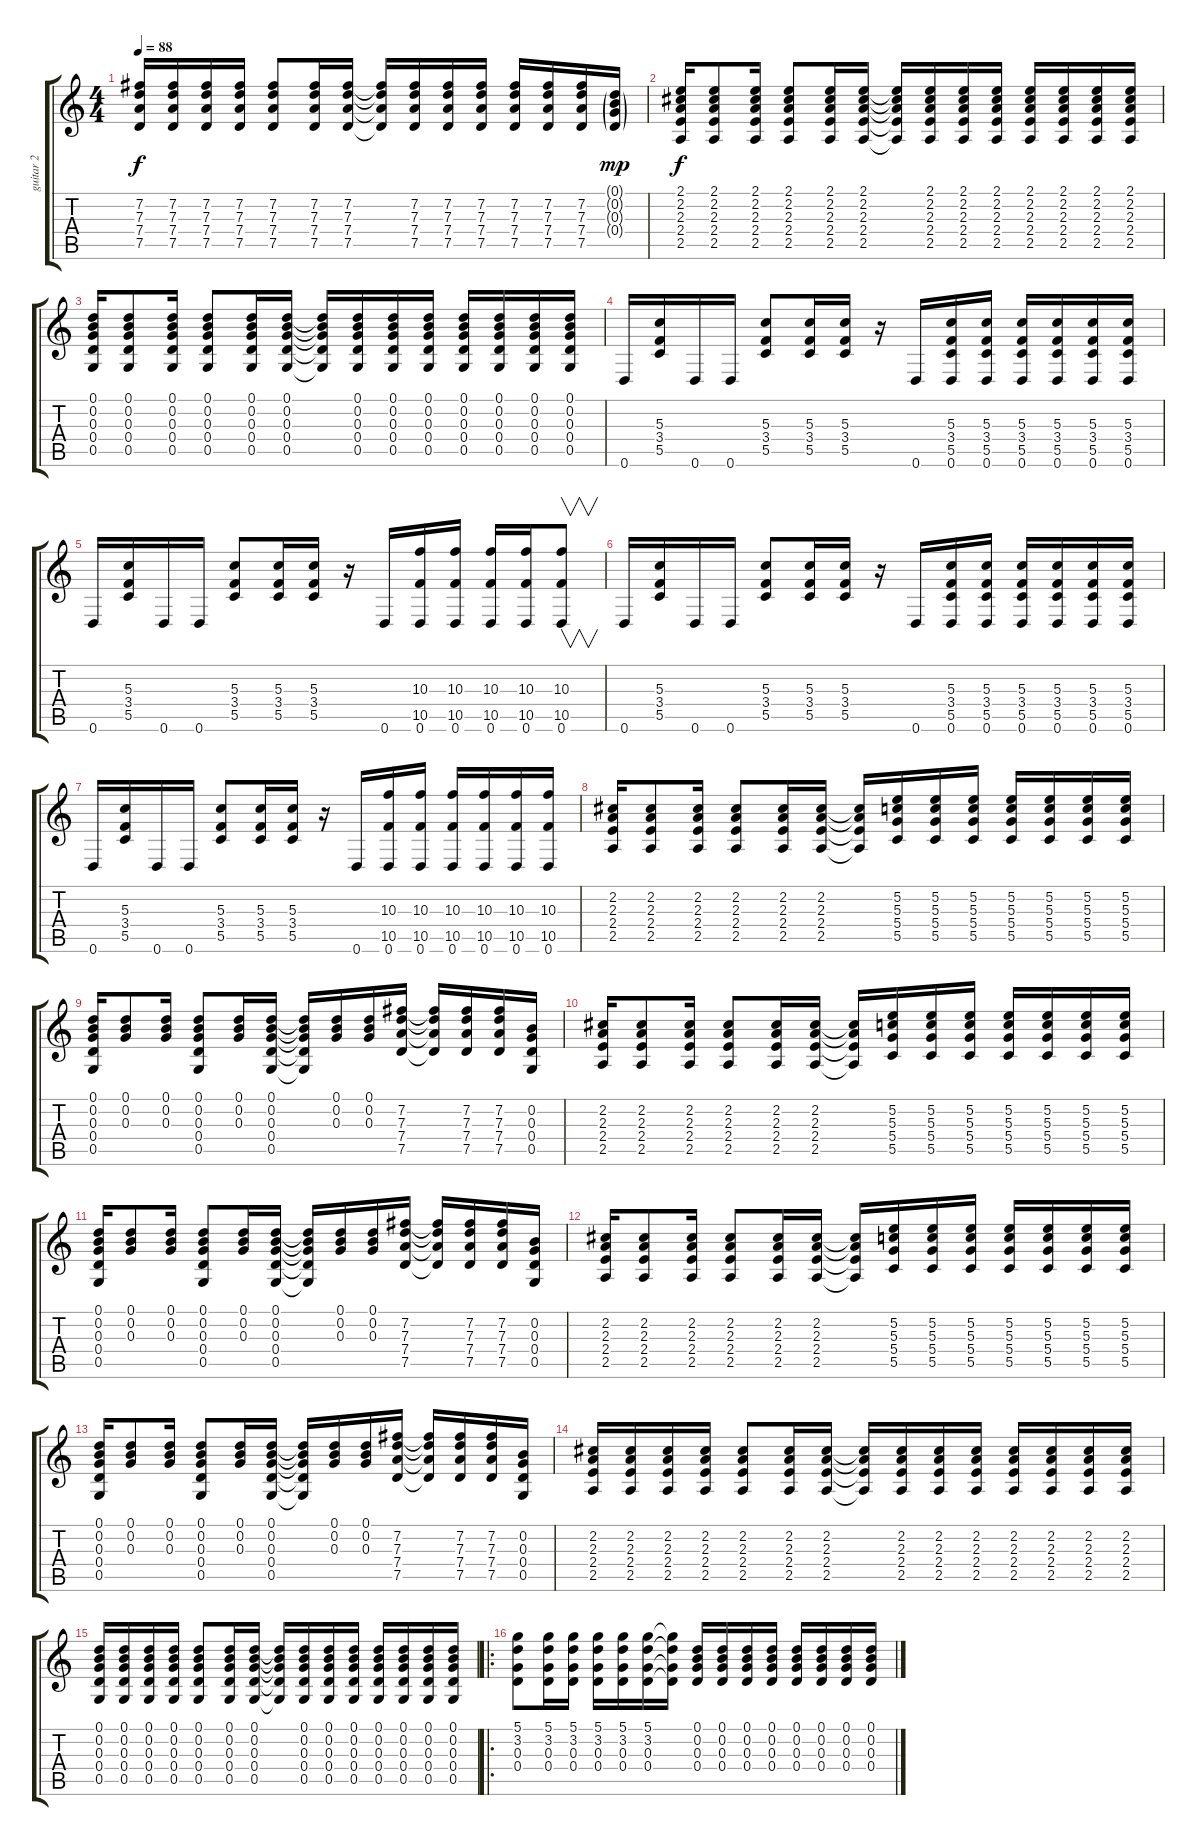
\track ("guitar 2" "guitar 2") {instrument distortionguitar}
\staff {score tabs}
\tuning (D4 B3 G3 D3 G2 D2) {hide}
\ts (4 4)
\tempo 88
\clef g2
\ks c
(7.2 7.3 7.4 7.5).16{dy f} (7.2 7.3 7.4 7.5).16 (7.2 7.3 7.4 7.5).16 (7.2 7.3 7.4 7.5).16 (7.2 7.3 7.4 7.5).8 (7.2 7.3 7.4 7.5).16 (7.2 7.3 7.4 7.5).16 (7.2{t} 7.3{t} 7.4{t} 7.5{t}).16 (7.2 7.3 7.4 7.5).16 (7.2 7.3 7.4 7.5).16 (7.2 7.3 7.4 7.5).16 (7.2 7.3 7.4 7.5).16 (7.2 7.3 7.4 7.5).16 (7.2 7.3 7.4 7.5).16 (0.1{g} 0.2{g} 0.3{g} 0.4{g}).16{dy mp} |
(2.1 2.2 2.3 2.4 2.5).16{dy f} (2.1 2.2 2.3 2.4 2.5).8 (2.1 2.2 2.3 2.4 2.5).16 (2.1 2.2 2.3 2.4 2.5).8 (2.1 2.2 2.3 2.4 2.5).16 (2.1 2.2 2.3 2.4 2.5).16 (2.1{t} 2.2{t} 2.3{t} 2.4{t} 2.5{t}).16 (2.1 2.2 2.3 2.4 2.5).16 (2.1 2.2 2.3 2.4 2.5).16 (2.1 2.2 2.3 2.4 2.5).16 (2.1 2.2 2.3 2.4 2.5).16 (2.1 2.2 2.3 2.4 2.5).16 (2.1 2.2 2.3 2.4 2.5).16 (2.1 2.2 2.3 2.4 2.5).16 |
(0.1 0.2 0.3 0.4 0.5).16 (0.1 0.2 0.3 0.4 0.5).8 (0.1 0.2 0.3 0.4 0.5).16 (0.1 0.2 0.3 0.4 0.5).8 (0.1 0.2 0.3 0.4 0.5).16 (0.1 0.2 0.3 0.4 0.5).16 (0.1{t} 0.2{t} 0.3{t} 0.4{t} 0.5{t}).16 (0.1 0.2 0.3 0.4 0.5).16 (0.1 0.2 0.3 0.4 0.5).16 (0.1 0.2 0.3 0.4 0.5).16 (0.1 0.2 0.3 0.4 0.5).16 (0.1 0.2 0.3 0.4 0.5).16 (0.1 0.2 0.3 0.4 0.5).16 (0.1 0.2 0.3 0.4 0.5).16 |
0.6.16 (5.3 3.4 5.5).16 0.6.16 0.6.16 (5.3 3.4 5.5).8 (5.3 3.4 5.5).16 (5.3 3.4 5.5).16 r.16 0.6.16 (5.3 3.4 5.5 0.6).16 (5.3 3.4 5.5 0.6).16 (5.3 3.4 5.5 0.6).16 (5.3 3.4 5.5 0.6).16 (5.3 3.4 5.5 0.6).16 (5.3 3.4 5.5 0.6).16 |
0.6.16 (5.3 3.4 5.5).16 0.6.16 0.6.16 (5.3 3.4 5.5).8 (5.3 3.4 5.5).16 (5.3 3.4 5.5).16 r.16 0.6.16 (10.3 10.5 0.6).16 (10.3 10.5 0.6).16 (10.3 10.5 0.6).16 (10.3 10.5 0.6).16 (10.3 10.5 0.6).8{v} |
0.6.16 (5.3 3.4 5.5).16 0.6.16 0.6.16 (5.3 3.4 5.5).8 (5.3 3.4 5.5).16 (5.3 3.4 5.5).16 r.16 0.6.16 (5.3 3.4 5.5 0.6).16 (5.3 3.4 5.5 0.6).16 (5.3 3.4 5.5 0.6).16 (5.3 3.4 5.5 0.6).16 (5.3 3.4 5.5 0.6).16 (5.3 3.4 5.5 0.6).16 |
0.6.16 (5.3 3.4 5.5).16 0.6.16 0.6.16 (5.3 3.4 5.5).8 (5.3 3.4 5.5).16 (5.3 3.4 5.5).16 r.16 0.6.16 (10.3 10.5 0.6).16 (10.3 10.5 0.6).16 (10.3 10.5 0.6).16 (10.3 10.5 0.6).16 (10.3 10.5 0.6).16 (10.3 10.5 0.6).16 |
(2.2 2.3 2.4 2.5).16 (2.2 2.3 2.4 2.5).8 (2.2 2.3 2.4 2.5).16 (2.2 2.3 2.4 2.5).8 (2.2 2.3 2.4 2.5).16 (2.2 2.3 2.4 2.5).16 (2.2{t} 2.3{t} 2.4{t} 2.5{t}).16 (5.2 5.3 5.4 5.5).16 (5.2 5.3 5.4 5.5).16 (5.2 5.3 5.4 5.5).16 (5.2 5.3 5.4 5.5).16 (5.2 5.3 5.4 5.5).16 (5.2 5.3 5.4 5.5).16 (5.2 5.3 5.4 5.5).16 |
(0.1 0.2 0.3 0.4 0.5).16 (0.1 0.2 0.3).8 (0.1 0.2 0.3).16 (0.1 0.2 0.3 0.4 0.5).8 (0.1 0.2 0.3).16 (0.1 0.2 0.3 0.4 0.5).16 (0.1{t} 0.2{t} 0.3{t} 0.4{t} 0.5{t}).16 (0.1 0.2 0.3).16 (0.1 0.2 0.3).16 (7.2 7.3 7.4 7.5).16 (7.2{t} 7.3{t} 7.4{t} 7.5{t}).16 (7.2 7.3 7.4 7.5).16 (7.2 7.3 7.4 7.5).16 (0.2 0.3 0.4 0.5).16 |
(2.2 2.3 2.4 2.5).16 (2.2 2.3 2.4 2.5).8 (2.2 2.3 2.4 2.5).16 (2.2 2.3 2.4 2.5).8 (2.2 2.3 2.4 2.5).16 (2.2 2.3 2.4 2.5).16 (2.2{t} 2.3{t} 2.4{t} 2.5{t}).16 (5.2 5.3 5.4 5.5).16 (5.2 5.3 5.4 5.5).16 (5.2 5.3 5.4 5.5).16 (5.2 5.3 5.4 5.5).16 (5.2 5.3 5.4 5.5).16 (5.2 5.3 5.4 5.5).16 (5.2 5.3 5.4 5.5).16 |
(0.1 0.2 0.3 0.4 0.5).16 (0.1 0.2 0.3).8 (0.1 0.2 0.3).16 (0.1 0.2 0.3 0.4 0.5).8 (0.1 0.2 0.3).16 (0.1 0.2 0.3 0.4 0.5).16 (0.1{t} 0.2{t} 0.3{t} 0.4{t} 0.5{t}).16 (0.1 0.2 0.3).16 (0.1 0.2 0.3).16 (7.2 7.3 7.4 7.5).16 (7.2{t} 7.3{t} 7.4{t} 7.5{t}).16 (7.2 7.3 7.4 7.5).16 (7.2 7.3 7.4 7.5).16 (0.2 0.3 0.4 0.5).16 |
(2.2 2.3 2.4 2.5).16 (2.2 2.3 2.4 2.5).8 (2.2 2.3 2.4 2.5).16 (2.2 2.3 2.4 2.5).8 (2.2 2.3 2.4 2.5).16 (2.2 2.3 2.4 2.5).16 (2.2{t} 2.3{t} 2.4{t} 2.5{t}).16 (5.2 5.3 5.4 5.5).16 (5.2 5.3 5.4 5.5).16 (5.2 5.3 5.4 5.5).16 (5.2 5.3 5.4 5.5).16 (5.2 5.3 5.4 5.5).16 (5.2 5.3 5.4 5.5).16 (5.2 5.3 5.4 5.5).16 |
(0.1 0.2 0.3 0.4 0.5).16 (0.1 0.2 0.3).8 (0.1 0.2 0.3).16 (0.1 0.2 0.3 0.4 0.5).8 (0.1 0.2 0.3).16 (0.1 0.2 0.3 0.4 0.5).16 (0.1{t} 0.2{t} 0.3{t} 0.4{t} 0.5{t}).16 (0.1 0.2 0.3).16 (0.1 0.2 0.3).16 (7.2 7.3 7.4 7.5).16 (7.2{t} 7.3{t} 7.4{t} 7.5{t}).16 (7.2 7.3 7.4 7.5).16 (7.2 7.3 7.4 7.5).16 (0.2 0.3 0.4 0.5).16 |
(2.2 2.3 2.4 2.5).16 (2.2 2.3 2.4 2.5).16 (2.2 2.3 2.4 2.5).16 (2.2 2.3 2.4 2.5).16 (2.2 2.3 2.4 2.5).8 (2.2 2.3 2.4 2.5).16 (2.2 2.3 2.4 2.5).16 (2.2{t} 2.3{t} 2.4{t} 2.5{t}).16 (2.2 2.3 2.4 2.5).16 (2.2 2.3 2.4 2.5).16 (2.2 2.3 2.4 2.5).16 (2.2 2.3 2.4 2.5).16 (2.2 2.3 2.4 2.5).16 (2.2 2.3 2.4 2.5).16 (2.2 2.3 2.4 2.5).16 |
(0.1 0.2 0.3 0.4 0.5).16 (0.1 0.2 0.3 0.4 0.5).16 (0.1 0.2 0.3 0.4 0.5).16 (0.1 0.2 0.3 0.4 0.5).16 (0.1 0.2 0.3 0.4 0.5).8 (0.1 0.2 0.3 0.4 0.5).16 (0.1 0.2 0.3 0.4 0.5).16 (0.1{t} 0.2{t} 0.3{t} 0.4{t} 0.5{t}).16 (0.1 0.2 0.3 0.4 0.5).16 (0.1 0.2 0.3 0.4 0.5).16 (0.1 0.2 0.3 0.4 0.5).16 (0.1 0.2 0.3 0.4 0.5).16 (0.1 0.2 0.3 0.4 0.5).16 (0.1 0.2 0.3 0.4 0.5).16 (0.1 0.2 0.3 0.4 0.5).16 |
\ro
(5.1 3.2 0.3 0.4).8 (5.1 3.2 0.3 0.4).16 (5.1 3.2 0.3 0.4).16 (5.1 3.2 0.3 0.4).16 (5.1 3.2 0.3 0.4).16 (5.1 3.2 0.3 0.4).16 (5.1{t} 3.2{t} 0.3{t} 0.4{t}).16 (0.1 0.2 0.3 0.4).16 (0.1 0.2 0.3 0.4).16 (0.1 0.2 0.3 0.4).16 (0.1 0.2 0.3 0.4).16 (0.1 0.2 0.3 0.4).16 (0.1 0.2 0.3 0.4).16 (0.1 0.2 0.3 0.4).16 (0.1 0.2 0.3 0.4).16
